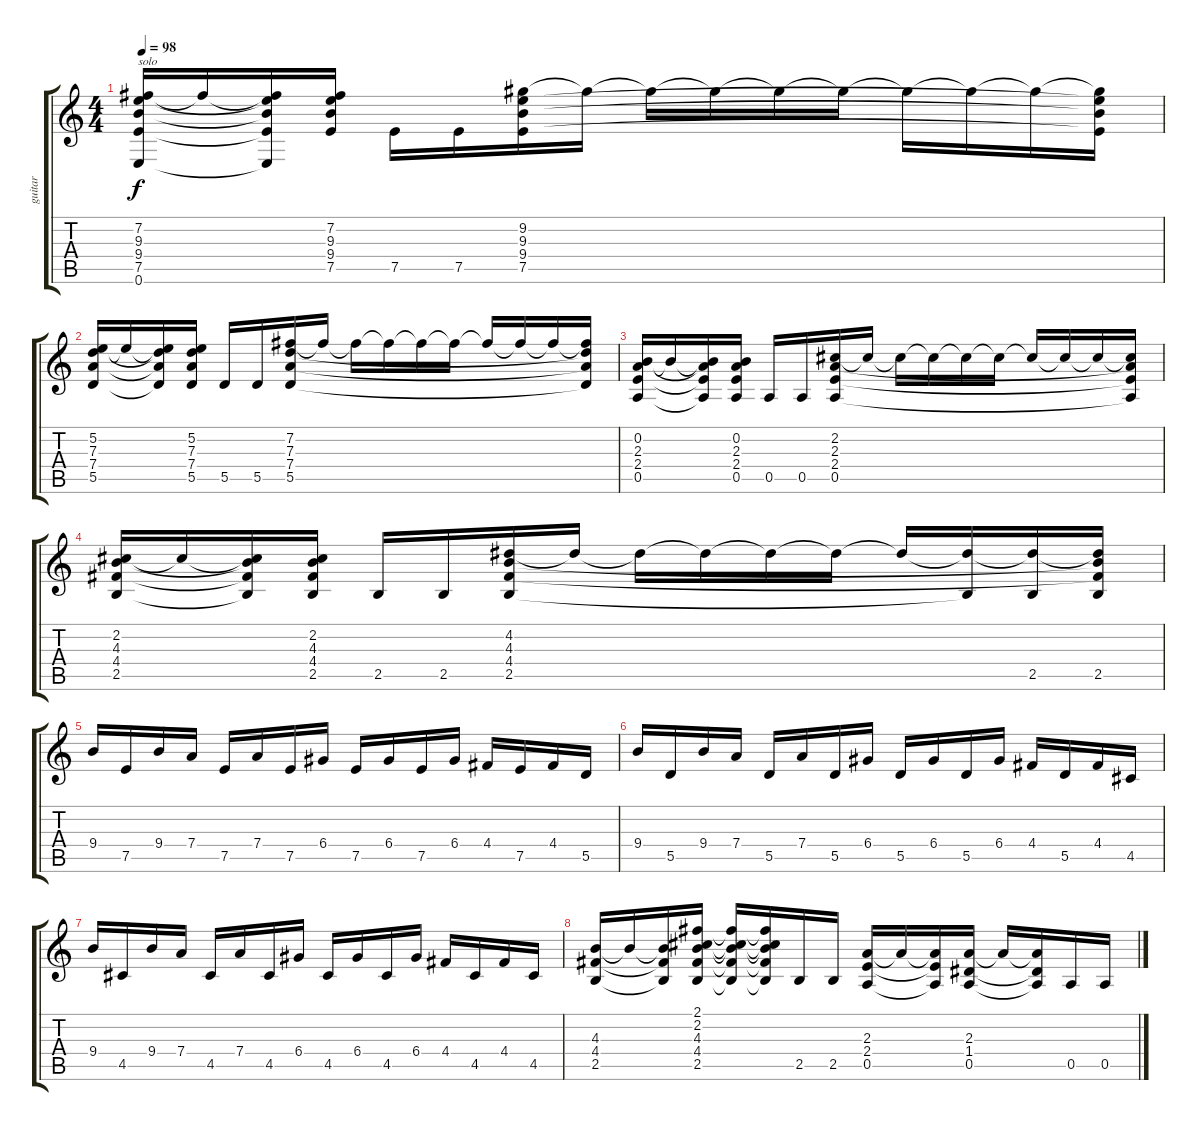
\track ("guitar" "guitar") {instrument distortionguitar}
\staff {score tabs}
\tuning (E4 B3 G3 D3 A2 E2) {hide}
\ts (4 4)
\tempo 98
\clef g2
\ks c
(7.2 9.3 9.4 7.5 0.6).16{txt "solo" dy f} 7.2{t}.16 (7.2{t} 9.3{t} 9.4{t} 7.5{t} 0.6{t}).16 (7.2 9.3 9.4 7.5).16 7.5.16 7.5.16 (9.2 9.3 9.4 7.5).16 9.2{t}.16 9.2{t}.16 9.2{t}.16 9.2{t}.16 9.2{t}.16 9.2{t}.16 9.2{t}.16 9.2{t}.16 (9.2{t} 9.3{t} 9.4{t} 7.5{t}).16 |
(5.2 7.3 7.4 5.5).16 5.2{t}.16 (5.2{t} 7.3{t} 7.4{t} 5.5{t}).16 (5.2 7.3 7.4 5.5).16 5.5.16 5.5.16 (7.2 7.3 7.4 5.5).16 7.2{t}.16 7.2{t}.16 7.2{t}.16 7.2{t}.16 7.2{t}.16 7.2{t}.16 7.2{t}.16 7.2{t}.16 (7.2{t} 7.3{t} 7.4{t} 5.5{t}).16 |
(0.2 2.3 2.4 0.5).16 0.2{t}.16 (0.2{t} 2.3{t} 2.4{t} 0.5{t}).16 (0.2 2.3 2.4 0.5).16 0.5.16 0.5.16 (2.2 2.3 2.4 0.5).16 2.2{t}.16 2.2{t}.16 2.2{t}.16 2.2{t}.16 2.2{t}.16 2.2{t}.16 2.2{t}.16 2.2{t}.16 (2.2{t} 2.3{t} 2.4{t} 0.5{t}).16 |
(2.2 4.3 4.4 2.5).16 2.2{t}.16 (2.2{t} 4.3{t} 4.4{t} 2.5{t}).16 (2.2 4.3 4.4 2.5).16 2.5.16 2.5.16 (4.2 4.3 4.4 2.5).16 4.2{t}.16 4.2{t}.16 4.2{t}.16 4.2{t}.16 4.2{t}.16 4.2{t}.16 (4.2{t} 2.5{t}).16 (4.2{t} 2.5).16 (4.2{t} 4.3{t} 4.4{t} 2.5).16 |
9.4.16 7.5.16 9.4.16 7.4.16 7.5.16 7.4.16 7.5.16 6.4.16 7.5.16 6.4.16 7.5.16 6.4.16 4.4.16 7.5.16 4.4.16 5.5.16 |
9.4.16 5.5.16 9.4.16 7.4.16 5.5.16 7.4.16 5.5.16 6.4.16 5.5.16 6.4.16 5.5.16 6.4.16 4.4.16 5.5.16 4.4.16 4.5.16 |
9.4.16 4.5.16 9.4.16 7.4.16 4.5.16 7.4.16 4.5.16 6.4.16 4.5.16 6.4.16 4.5.16 6.4.16 4.4.16 4.5.16 4.4.16 4.5.16 |
(4.3 4.4 2.5).16 4.3{t}.16 (4.3{t} 4.4{t} 2.5{t}).16 (2.1 2.2 4.3 4.4 2.5).16 (2.1{t} 2.2{t} 4.3{t} 4.4{t} 2.5{t}).16 (2.1{t} 2.2{t} 4.3{t} 4.4{t} 2.5{t}).16 2.5.16 2.5.16 (2.3 2.4 0.5).16 2.3{t}.16 (2.3{t} 2.4{t} 0.5{t}).16 (2.3 1.4 0.5).16 2.3{t}.16 (2.3{t} 1.4{t} 0.5{t}).16 0.5.16 0.5.16
